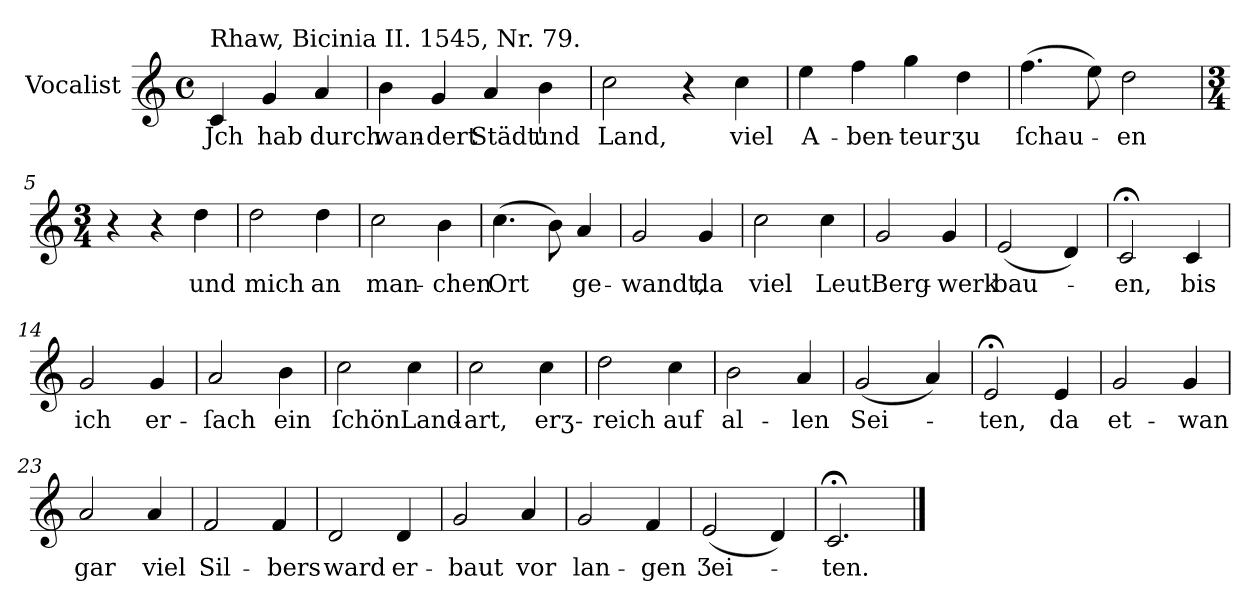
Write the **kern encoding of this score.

**kern	**text
*part1	*part1
*staff1	*staff1
*I"Vocalist	*
*k[]	*
*C:	*
*M4/4	*
*met(c)	*
=	=
!LO:TX:a:t=Rhaw, Bicinia II. 1545, Nr. 79.	!
4c	Jch
4g	hab
4a	durch
=1	=1
4b	wan-
4g	-dert
4a	Städt'
4b	und
=2	=2
2cc	Land,
4r	.
4cc	viel
=3	=3
4ee	A-
4ff	-ben-
4gg	-teur
4dd	ʒu
=4	=4
(4.ff	ſchau-
8ee)	.
2dd	-en
=5	=5
*M3/4	*
4r	.
4r	.
4dd	und
=6	=6
2dd	mich
4dd	an
=7	=7
2cc	man-
4b	-chen
=8	=8
(4.cc	Ort
8b)	.
4a	ge-
=9	=9
2g	-wandt,
4g	da
=10	=10
2cc	viel
4cc	Leut
=11	=11
2g	Berg-
4g	-werk
=12	=12
(2e	bau-
4d)	.
=13	=13
2c;<	-en,
4c	bis
=14	=14
2g	ich
4g	er-
=15	=15
2a	-ſach
4b	ein
=16	=16
2cc	ſchön
4cc	Land-
=17	=17
2cc	-art,
4cc	erʒ-
=18	=18
2dd	-reich
4cc	auf
=19	=19
2b	al-
4a	-len
=20	=20
(2g	Sei-
4a)	.
=21	=21
2e;<	-ten,
4e	da
=22	=22
2g	et-
4g	-wan
=23	=23
2a	gar
4a	viel
=24	=24
2f	Sil-
4f	-bers
=25	=25
2d	ward
4d	er-
=26	=26
2g	-baut
4a	vor
=27	=27
2g	lan-
4f	-gen
=28	=28
(2e	Ʒei-
4d)	.
=29	=29
2.c;<	-ten.
==	==
*-	*-
